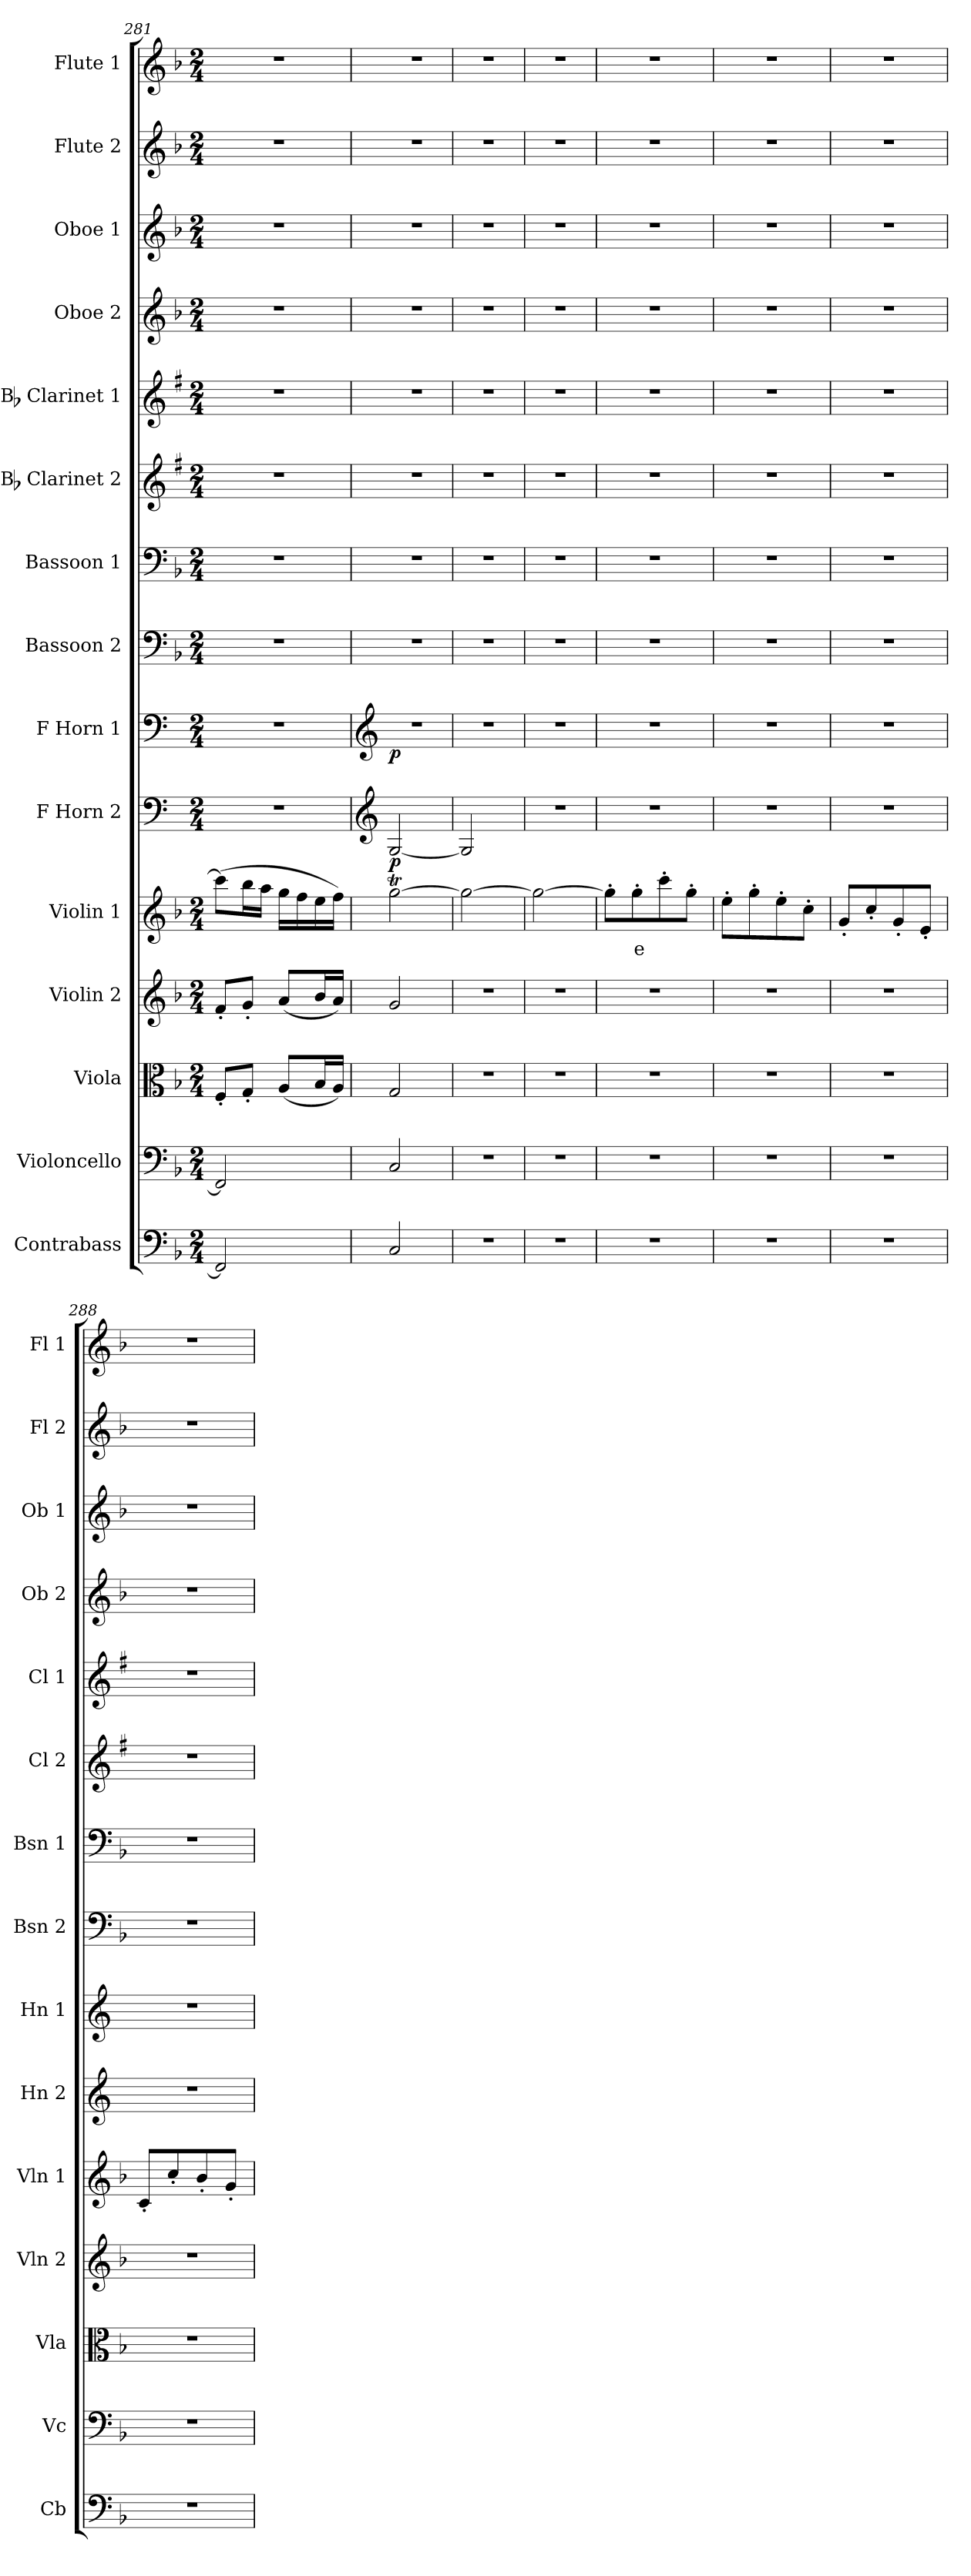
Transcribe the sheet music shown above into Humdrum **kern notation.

**kern	**kern	**kern	**kern	**kern	**text	**dynam	**kern	**dynam	**kern	**dynam	**kern	**kern	**kern	**kern	**kern	**kern	**kern	**kern
*part15	*part14	*part13	*part12	*part11	*part11	*part11	*part10	*part10	*part9	*part9	*part8	*part7	*part6	*part5	*part4	*part3	*part2	*part1
*staff15	*staff14	*staff13	*staff12	*staff11	*staff11	*staff11	*staff10	*staff10	*staff9	*staff9	*staff8	*staff7	*staff6	*staff5	*staff4	*staff3	*staff2	*staff1
*I"Contrabass	*I"Violoncello	*I"Viola	*I"Violin 2	*I"Violin 1	*	*	*I"F Horn 2	*	*I"F Horn 1	*	*I"Bassoon 2	*I"Bassoon 1	*I"Bb Clarinet 2	*I"Bb Clarinet 1	*I"Oboe 2	*I"Oboe 1	*I"Flute 2	*I"Flute 1
*I'Cb	*I'Vc	*I'Vla	*I'Vln 2	*I'Vln 1	*	*	*I'Hn 2	*	*I'Hn 1	*	*I'Bsn 2	*I'Bsn 1	*I'Cl 2	*I'Cl 1	*I'Ob 2	*I'Ob 1	*I'Fl 2	*I'Fl 1
*clefF4	*clefF4	*clefC3	*clefG2	*clefG2	*	*	*clefF4	*	*clefF4	*	*clefF4	*clefF4	*clefG2	*clefG2	*clefG2	*clefG2	*clefG2	*clefG2
*ITrd7c12	*	*	*	*	*	*	*ITrd4c7	*	*ITrd4c7	*	*	*	*ITrd1c2	*ITrd1c2	*	*	*	*
*k[b-]	*k[b-]	*k[b-]	*k[b-]	*k[b-]	*	*	*k[b-]	*	*k[b-]	*	*k[b-]	*k[b-]	*k[b-]	*k[b-]	*k[b-]	*k[b-]	*k[b-]	*k[b-]
*M2/4	*M2/4	*M2/4	*M2/4	*M2/4	*	*	*M2/4	*	*M2/4	*	*M2/4	*M2/4	*M2/4	*M2/4	*M2/4	*M2/4	*M2/4	*M2/4
=281	=281	=281	=281	=281	=281	=281	=281	=281	=281	=281	=281	=281	=281	=281	=281	=281	=281	=281
2FFF/]	2FF/]	8F'/L	8f'/L	(8ccc\L]	.	.	2r	.	2r	.	2r	2r	2r	2r	2r	2r	2r	2r
.	.	8G'/J	8g'/J	16bb-\L	.	.	.	.	.	.	.	.	.	.	.	.	.	.
.	.	.	.	16aa\JJ	.	.	.	.	.	.	.	.	.	.	.	.	.	.
.	.	(8A/L	(8a/L	16gg\LL	.	.	.	.	.	.	.	.	.	.	.	.	.	.
.	.	.	.	16ff\	.	.	.	.	.	.	.	.	.	.	.	.	.	.
.	.	16B-/L	16b-/L	16ee\	.	.	.	.	.	.	.	.	.	.	.	.	.	.
.	.	16A/JJ)	16a/JJ)	16ff\JJ)	.	.	.	.	.	.	.	.	.	.	.	.	.	.
=282	=282	=282	=282	=282	=282	=282	=282	=282	=282	=282	=282	=282	=282	=282	=282	=282	=282	=282
*	*	*	*	*	*	*	*clefG2	*	*clefG2	*	*	*	*	*	*	*	*	*
!	!	!	!	!	!	!	!	!LO:DY:b	!	!LO:DY:b	!	!	!	!	!	!	!	!
2CC/	2C/	2G/	2g/	[2ggT\	.	.	[2C/	p	2r	p	2r	2r	2r	2r	2r	2r	2r	2r
=283	=283	=283	=283	=283	=283	=283	=283	=283	=283	=283	=283	=283	=283	=283	=283	=283	=283	=283
2r	2r	2r	2r	2gg\_	.	.	2C/]	.	2r	.	2r	2r	2r	2r	2r	2r	2r	2r
=284	=284	=284	=284	=284	=284	=284	=284	=284	=284	=284	=284	=284	=284	=284	=284	=284	=284	=284
2r	2r	2r	2r	2ggTTT\_	.	.	2r	.	2r	.	2r	2r	2r	2r	2r	2r	2r	2r
=285	=285	=285	=285	=285	=285	=285	=285	=285	=285	=285	=285	=285	=285	=285	=285	=285	=285	=285
!	!	!	!	!	!	!LO:DY:b	!	!	!	!	!	!	!	!	!	!	!	!
!	!	!	!	!	!	!LO:DY:n=1:b	!	!	!	!	!	!	!	!	!	!	!	!
2r	2r	2r	2r	8gg'\L]	.	pp other-dynamics	2r	.	2r	.	2r	2r	2r	2r	2r	2r	2r	2r
!	!	!	!	!	!LO:LY:b:color=#FF0000	!	!	!	!	!	!	!	!	!	!	!	!	!
.	.	.	.	8gg'\	e	.	.	.	.	.	.	.	.	.	.	.	.	.
.	.	.	.	8ccc'\	.	.	.	.	.	.	.	.	.	.	.	.	.	.
.	.	.	.	8gg'\J	.	.	.	.	.	.	.	.	.	.	.	.	.	.
=286	=286	=286	=286	=286	=286	=286	=286	=286	=286	=286	=286	=286	=286	=286	=286	=286	=286	=286
2r	2r	2r	2r	8ee'\L	.	.	2r	.	2r	.	2r	2r	2r	2r	2r	2r	2r	2r
.	.	.	.	8gg'\	.	.	.	.	.	.	.	.	.	.	.	.	.	.
.	.	.	.	8ee'\	.	.	.	.	.	.	.	.	.	.	.	.	.	.
.	.	.	.	8cc'\J	.	.	.	.	.	.	.	.	.	.	.	.	.	.
=287	=287	=287	=287	=287	=287	=287	=287	=287	=287	=287	=287	=287	=287	=287	=287	=287	=287	=287
2r	2r	2r	2r	8g'/L	.	.	2r	.	2r	.	2r	2r	2r	2r	2r	2r	2r	2r
.	.	.	.	8cc'/	.	.	.	.	.	.	.	.	.	.	.	.	.	.
.	.	.	.	8g'/	.	.	.	.	.	.	.	.	.	.	.	.	.	.
.	.	.	.	8e'/J	.	.	.	.	.	.	.	.	.	.	.	.	.	.
!!LO:PB:g=z
=288	=288	=288	=288	=288	=288	=288	=288	=288	=288	=288	=288	=288	=288	=288	=288	=288	=288	=288
2r	2r	2r	2r	8c'/L	.	.	2r	.	2r	.	2r	2r	2r	2r	2r	2r	2r	2r
.	.	.	.	8cc'/	.	.	.	.	.	.	.	.	.	.	.	.	.	.
.	.	.	.	8b-'/	.	.	.	.	.	.	.	.	.	.	.	.	.	.
.	.	.	.	8g'/J	.	.	.	.	.	.	.	.	.	.	.	.	.	.
=	=	=	=	=	=	=	=	=	=	=	=	=	=	=	=	=	=	=
*-	*-	*-	*-	*-	*-	*-	*-	*-	*-	*-	*-	*-	*-	*-	*-	*-	*-	*-
